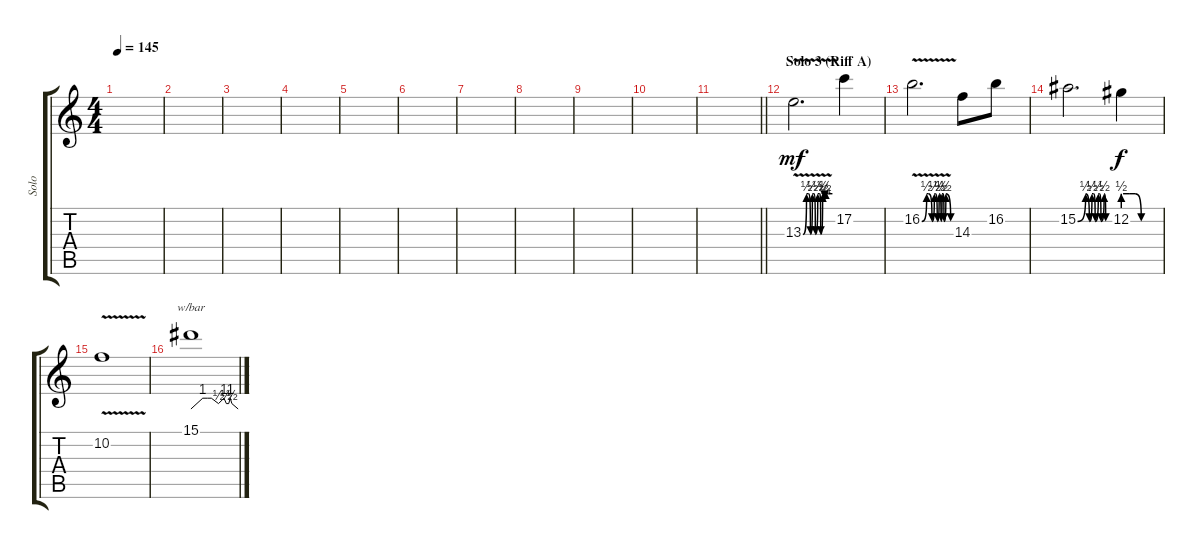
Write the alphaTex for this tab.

\track ("Solo" "Solo") {instrument distortionguitar}
\staff {score tabs}
\tuning (C4 G3 Eb3 Bb2 F2 C2) {hide}
\ts (4 4)
\tempo 145
\clef g2
\ks c
|
|
|
|
|
|
|
|
|
|
\barLineRight lightlight
|
\section ("" "Solo 3 (Riff A)")
13.3{be (custom 0 0 7 2 11 2 15 0 19 2 22 2 25 0 30 2 34 2 36 0 40 2 42 2 44 1 46 2 49 2 52 2 60 2) v}.2{d dy mf} 17.2.4 |
16.2{be (custom 0 0 10 2 14 2 21 0 26 2 28 2 32 0 36 2 40 0 42 2 44 2 46 0 50 2 60 0) v}.2{d} 14.3.8 16.2.8 |
15.2{be (custom 0 0 15 2 22 0 27 2 30 2 33 0 39 2 41 2 44 0 50 2 53 0 60 0)}.2{d} 12.2{be (custom 0 2 10 2 20 2 30 0 60 0)}.4{dy f} |
10.2{v}.1 |
15.1.1{tbe (custom default 0 0 15 4 21 4 26 4 35 2 42 4 45 2 48 2 50 4 52 2 60 0)}
